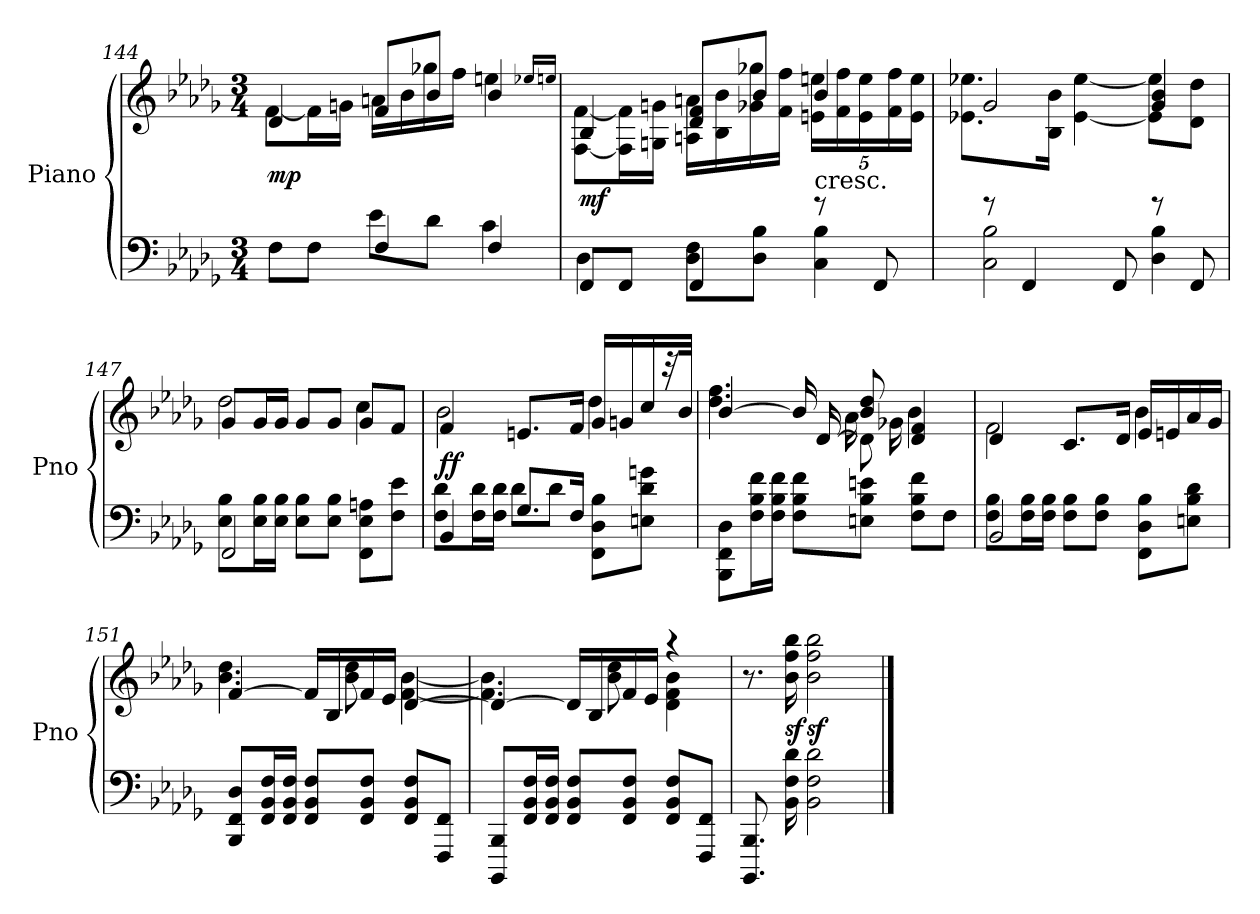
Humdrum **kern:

**kern	**kern	**dynam
*part1	*part1	*part1
*staff2	*staff1	*staff1/2
*I"Piano	*	*
*I'Pno	*	*
*clefF4	*clefG2	*
*k[b-e-a-d-g-]	*k[b-e-a-d-g-]	*
*M3/4	*M3/4	*
=144	=144	=144
*^	*^	*
8FL	4ryy	4d-	[8fL	mp
8FJ	.	.	16fL]	.
.	.	.	16gnJJ	.
4F	8e-L	8fL	16anLL	.
.	.	.	16b-	.
.	8d-J	8b-J	16gg-X	.
.	.	.	16ffJJ	.
4F	4c	4b-	4een	.
.	.	.	16qee-XLL	.
.	.	.	16qeenJJ	.
=145	=145	=145	=145	=145
8FFL	4D-	4B-	[8F [8fL	mf
8FFJ	.	.	16F] 16f]L	.
.	.	.	16Gn 16gnJJ	.
4FF	8D- 8FL	8d- 8fL	16An 16anLL	.
.	.	.	16B- 16b-	.
.	8D- 8B-J	8b-J	16g-X 16gg-X	.
.	.	.	16f 16ffJJ	.
!	!	!LO:TX:c:t=cresc.	!	!
8r	4C 4B-	4b-	20en 20eenLL	.
.	.	.	20f 20ff	.
.	.	.	20e 20ee	.
8FF	.	.	.	.
.	.	.	20f 20ff	.
.	.	.	20e 20eeJJ	.
=146	=146	=146	=146	=146
8r	2C 2B-	2g-	8.e-X 8.ee-XL	.
4FF	.	.	.	.
.	.	.	16B- 16b-Jk	.
.	.	.	[4e- [4ee-	.
8FF	.	.	.	.
8r	4D- 4B-	4g- 4b-	8e-] 8ee-]L	.
8FF	.	.	8d- 8dd-J	.
=147	=147	=147	=147	=147
2FF	8E- 8B-L	8g-L	2dd-	.
.	16E- 16B-L	16g-L	.	.
.	16E- 16B-JJ	16g-JJ	.	.
.	8E- 8B-L	8g-L	.	.
.	8E- 8B-J	8g-J	.	.
4ryy	8FF 8E- 8AnL	8g-L	4cc	.
.	8F 8e-J	8fJ	.	.
=148	=148	=148	=148	=148
4BB-	8F 8d-L	4f	2b-	ff
.	16F 16d-L	.	.	.
.	16F 16d-JJ	.	.	.
8.G-L	8d-L	8.enL	.	.
.	8d-J	.	.	.
16FJk	.	16fJk	.	.
8FF 8D- 8B-L	4ryy	16g-LL	4dd-	.
.	.	16gn	.	.
8En 8d- 8gnJ	.	16cc	.	.
.	.	32r	.	.
.	.	32b-JJk	.	.
*v	*v	*	*	*
=149	=149	=149	=149
*	*	*^	*
8BBB- 8FF 8D-L	[4b-	4.dd- 4.ff	4.ryy	.
16F 16B- 16fL	.	.	.	.
16F 16B- 16fJJ	.	.	.	.
8F 8B- 8fL	16b-]	.	.	.
.	[16d-	.	.	.
8En 8B- 8enJ	8d-\]	16a-	8b- 8dd-	.
.	.	16g-X	.	.
8F 8B- 8fL	4d- 4f	4b-	4ryy	.
8FJ	.	.	.	.
*	*	*v	*v	*
=150	=150	=150	=150
*^	*	*	*
2BB-	8F 8B-L	4d-	2f	.
.	16F 16B-L	.	.	.
.	16F 16B-JJ	.	.	.
.	8F 8B-L	8.cL	.	.
.	8F 8B-J	.	.	.
.	.	16d-Jk	.	.
8FF 8D- 8B-L	4ryy	16e-LL	4b-	.
.	.	16en	.	.
8En 8B- 8d-J	.	16a-	.	.
.	.	16g-JJ	.	.
*v	*v	*	*	*
=151	=151	=151	=151
8BBB- 8FF 8D-L	[4f	4.b- 4.dd-	.
16FF 16BB- 16FL	.	.	.
16FF 16BB- 16FJJ	.	.	.
8FF 8BB- 8FL	16fLL]	.	.
.	16B-	.	.
8FF 8BB- 8FJ	16f	8b- 8dd-	.
.	16e-JJ	.	.
8FF 8BB- 8FL	[4d-	[4f [4b-	.
8FFF 8FFJ	.	.	.
=152	=152	=152	=152
8BBBB- 8BBB-L	4d-_	4.f] 4.b-]	.
16FF 16BB- 16FL	.	.	.
16FF 16BB- 16FJJ	.	.	.
8FF 8BB- 8FL	16d-LL]	.	.
.	16B-	.	.
8FF 8BB- 8FJ	16f	8b- 8dd-	.
.	16e-JJ	.	.
8FF 8BB- 8FL	4r	4d- 4f 4b-	.
8FFF 8FFJ	.	.	.
*	*v	*v	*
=153	=153	=153
8.BBBB- 8.BBB-	8.r	.
16BB- 16F 16d-	16b- 16ff 16bb-	sf
2BB- 2F 2d-	2b- 2ff 2bb-	sf
==	==	==
*-	*-	*-
